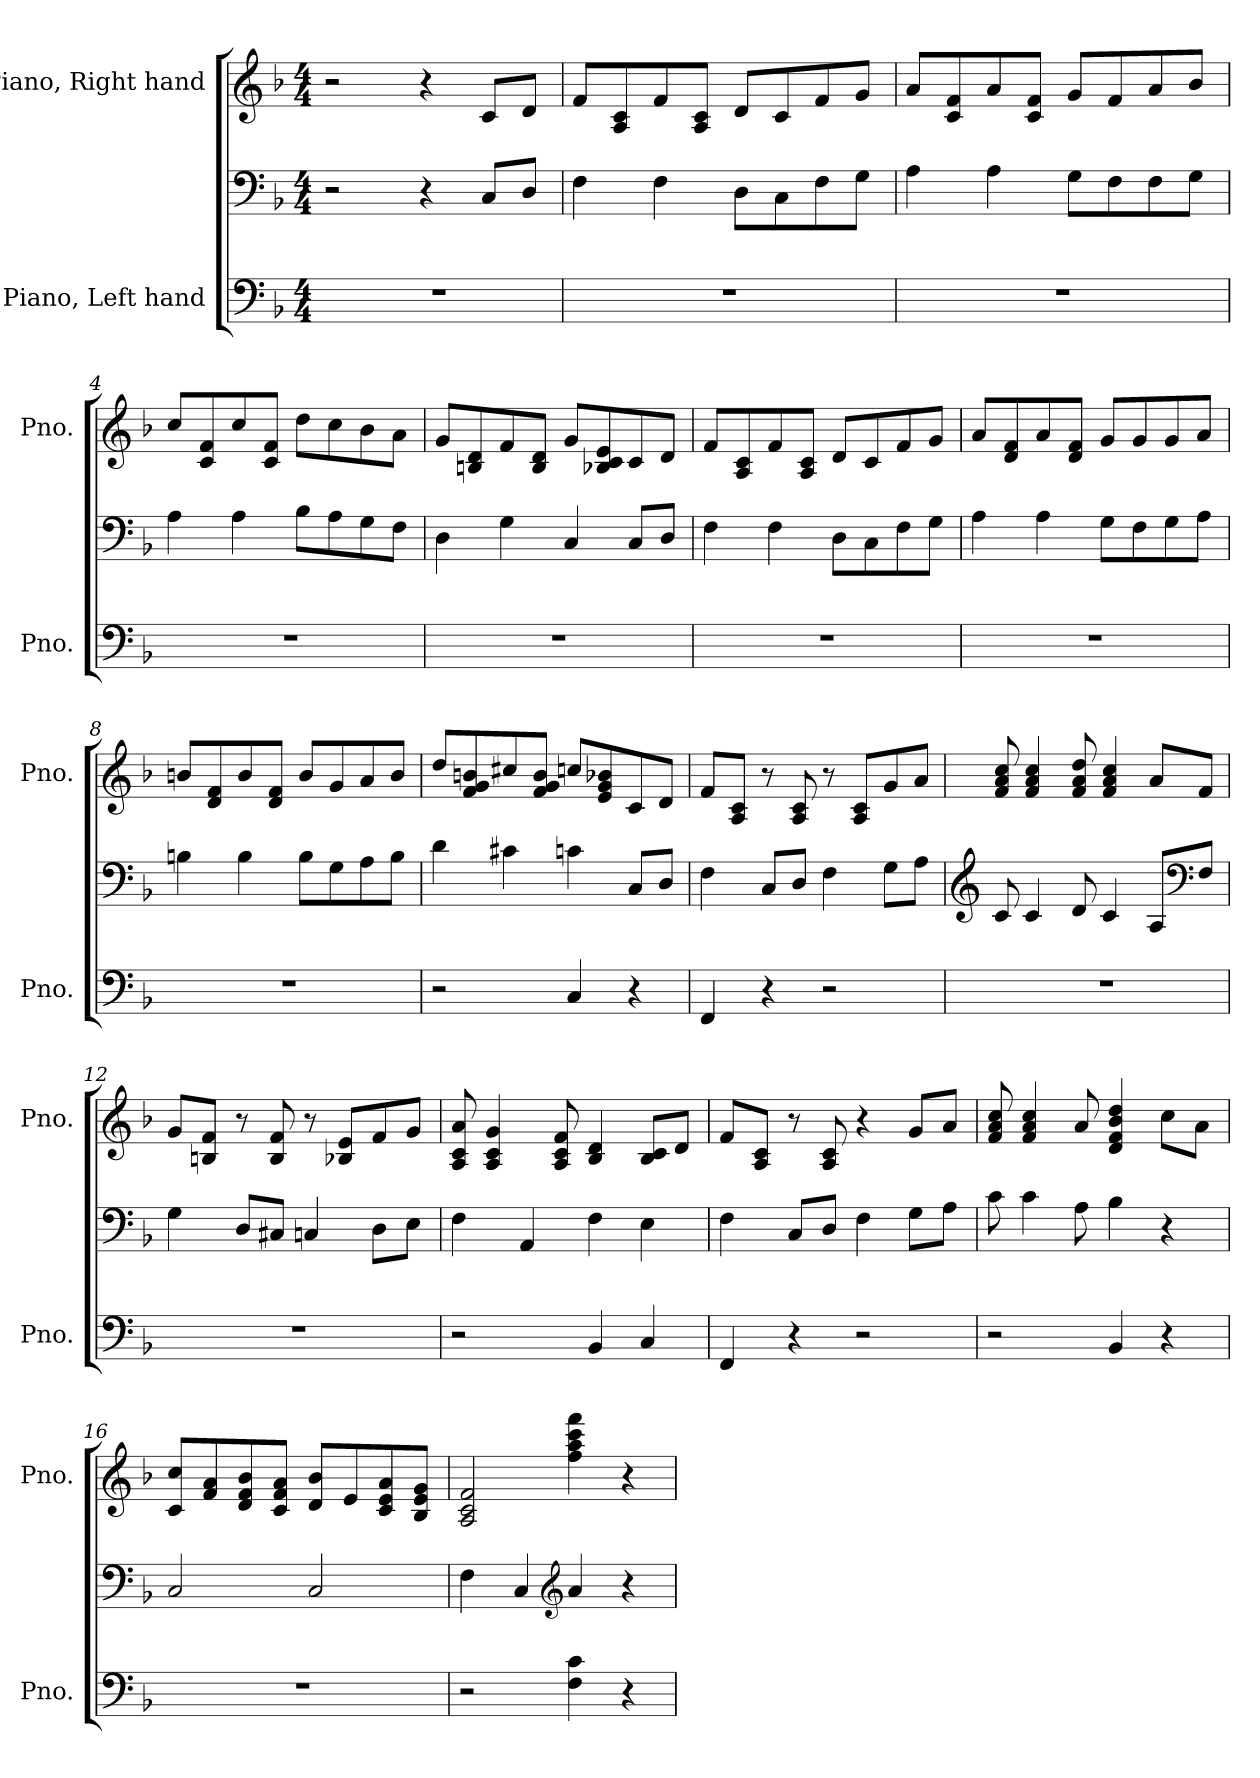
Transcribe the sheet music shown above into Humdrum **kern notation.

**kern	**kern	**kern
*part2	*part2	*part1
*staff3	*staff2	*staff1
*I"Piano, Left hand	*	*I"Piano, Right hand
*I'Pno.	*	*I'Pno.
*clefF4	*clefF4	*clefG2
*k[b-]	*k[b-]	*k[b-]
*M4/4	*M4/4	*M4/4
*MM120	*MM120	*MM120
=1	=1	=1
1r	2r	2r
.	4r	4r
.	8C/L	8c/L
.	8D/J	8d/J
=2	=2	=2
1r	4F\	8f/L
.	.	8A/ 8c/
.	4F\	8f/
.	.	8A/ 8c/J
.	8D\L	8d/L
.	8C\	8c/
.	8F\	8f/
.	8G\J	8g/J
=3	=3	=3
1r	4A\	8a/L
.	.	8c/ 8f/
.	4A\	8a/
.	.	8c/ 8f/J
.	8G\L	8g/L
.	8F\	8f/
.	8F\	8a/
.	8G\J	8b-/J
=4	=4	=4
1r	4A\	8cc/L
.	.	8c/ 8f/
.	4A\	8cc/
.	.	8c/ 8f/J
.	8B-\L	8dd\L
.	8A\	8cc\
.	8G\	8b-\
.	8F\J	8a\J
!!LO:LB:g=z
=5	=5	=5
1r	4D\	8g/L
.	.	8Bn/ 8d/
.	4G\	8f/
.	.	8B/ 8d/J
.	4C/	8g/L
.	.	8B-X/ 8c/ 8e/
.	8C/L	8c/
.	8D/J	8d/J
=6	=6	=6
1r	4F\	8f/L
.	.	8A/ 8c/
.	4F\	8f/
.	.	8A/ 8c/J
.	8D\L	8d/L
.	8C\	8c/
.	8F\	8f/
.	8G\J	8g/J
=7	=7	=7
1r	4A\	8a/L
.	.	8d/ 8f/
.	4A\	8a/
.	.	8d/ 8f/J
.	8G\L	8g/L
.	8F\	8g/
.	8G\	8g/
.	8A\J	8a/J
=8	=8	=8
1r	4Bn\	8bn/L
.	.	8d/ 8f/
.	4B\	8b/
.	.	8d/ 8f/J
.	8B\L	8b/L
.	8G\	8g/
.	8A\	8a/
.	8B\J	8b/J
!!LO:LB:g=z
=9	=9	=9
2r	4d\	8dd/L
.	.	8f/ 8g/ 8bn/
.	4c#X\	8cc#X/
.	.	8f/ 8g/ 8b/J
4C/	4cn\	8ccn/L
.	.	8e/ 8g/ 8b-X/
4r	8C/L	8c/
.	8D/J	8d/J
=10	=10	=10
4FF/	4F\	8f/L
.	.	8A/ 8c/J
4r	8C/L	8r
.	8D/J	8A/ 8c/
2r	4F\	8r
.	.	8A/ 8c/L
.	8G\L	8g/
.	8A\J	8a/J
=11	=11	=11
*	*clefG2	*
1r	8c/	8f/ 8a/ 8cc/
.	4c/	4f/ 4a/ 4cc/
.	8d/	8f/ 8a/ 8dd/
.	4c/	4f/ 4a/ 4cc/
.	8A/L	8a/L
*	*clefF4	*
.	8F/J	8f/J
!!LO:LB:g=z
=12	=12	=12
1r	4G\	8g/L
.	.	8Bn/ 8f/J
.	8D/L	8r
.	8C#X/J	8B/ 8f/
.	4Cn/	8r
.	.	8B-X/ 8e/L
.	8D\L	8f/
.	8E\J	8g/J
=13	=13	=13
2r	4F\	8A/ 8c/ 8a/
.	.	4A/ 4c/ 4g/
.	4AA/	.
.	.	8A/ 8c/ 8f/
4BB-/	4F\	4B-/ 4d/
4C/	4E\	8B-/ 8c/L
.	.	8d/J
=14	=14	=14
4FF/	4F\	8f/L
.	.	8A/ 8c/J
4r	8C/L	8r
.	8D/J	8A/ 8c/
2r	4F\	4r
.	8G\L	8g/L
.	8A\J	8a/J
=15	=15	=15
2r	8c\	8f/ 8a/ 8cc/
.	4c\	4f/ 4a/ 4cc/
.	8A\	8a/
4BB-/	4B-\	4d/ 4f/ 4b-/ 4dd/
4r	4r	8cc\L
.	.	8a\J
!!LO:PB:g=z
=16	=16	=16
1r	2C/	8c/ 8cc/L
.	.	8f/ 8a/
.	.	8d/ 8f/ 8b-/
.	.	8c/ 8f/ 8a/J
.	2C/	8d/ 8b-/L
.	.	8e/
.	.	8c/ 8e/ 8a/
.	.	8B-/ 8e/ 8g/J
=17	=17	=17
2r	4F\	2A/ 2c/ 2f/
.	4C/	.
*	*clefG2	*
4F\ 4c\	4a/	4ff\ 4aa\ 4ccc\ 4fff\
4r	4r	4r
=	=	=
*-	*-	*-
